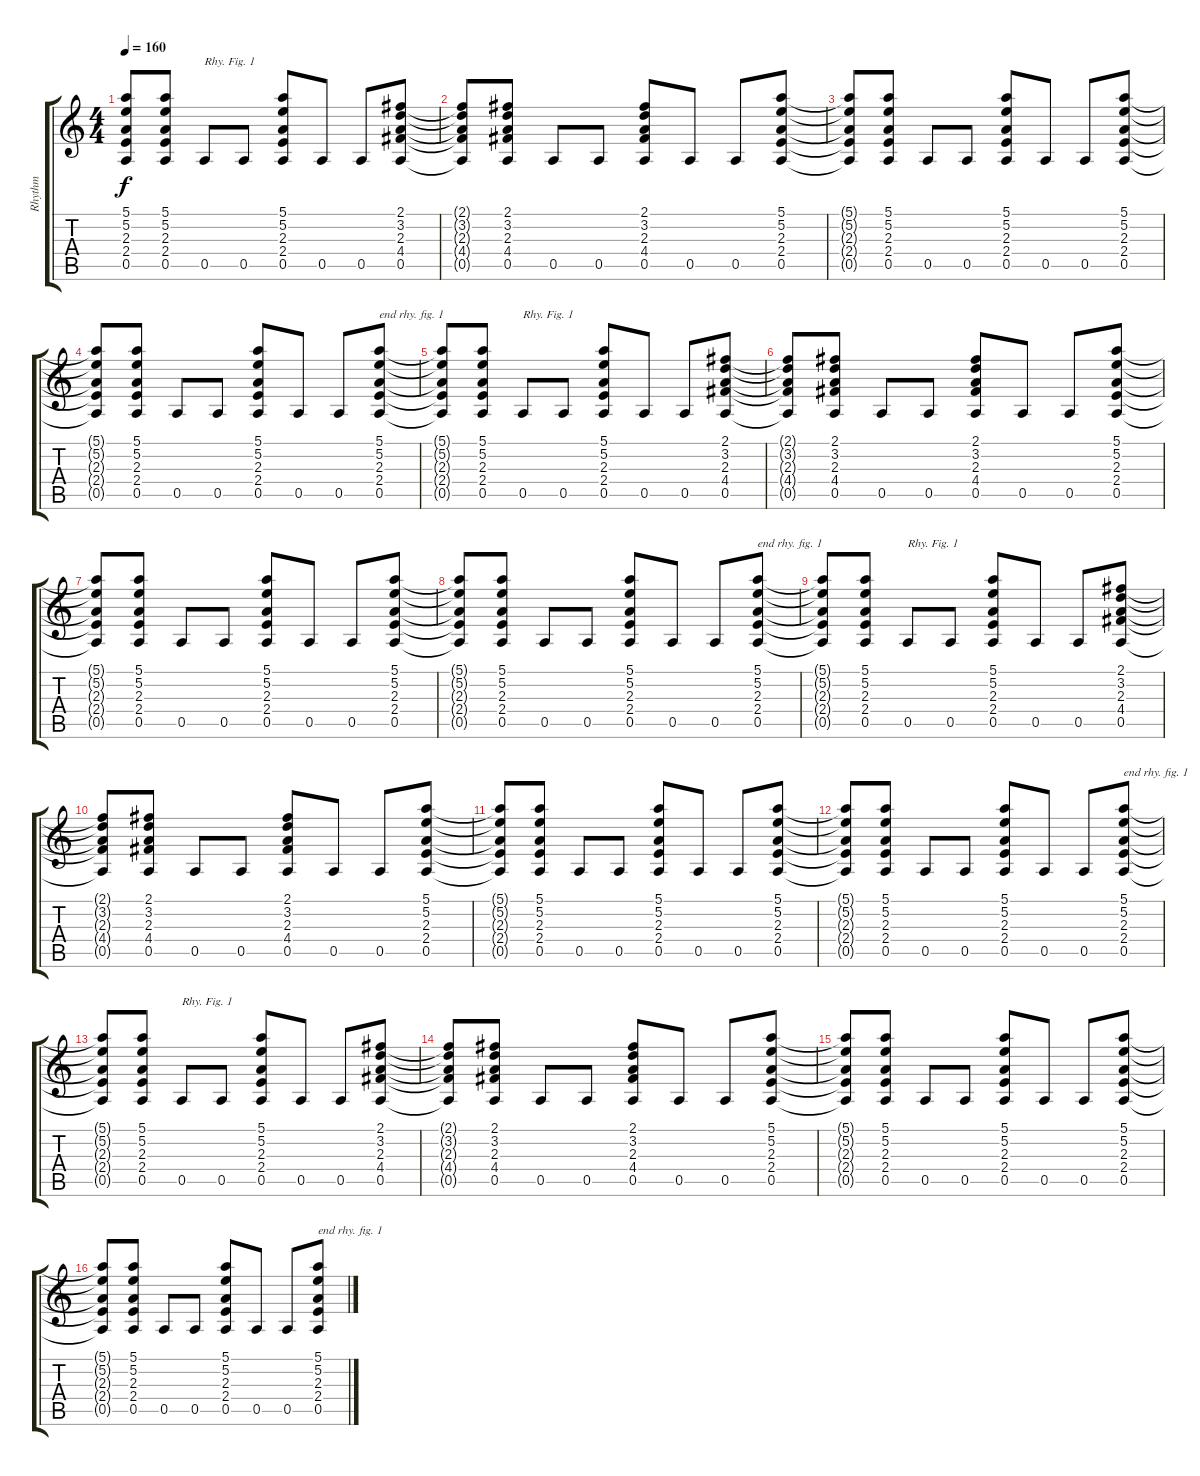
\track ("Rhythm" "Rhythm") {instrument overdrivenguitar}
\staff {score tabs}
\tuning (E4 B3 G3 D3 A2 E2) {hide}
\ts (4 4)
\tempo 160
\clef g2
\ks c
(5.1{t} 5.2{t} 2.3{t} 2.4{t} 0.5{t}).8{dy f} (5.1 5.2 2.3 2.4 0.5).8 0.5.8{txt "Rhy. Fig. 1"} 0.5.8 (5.1 5.2 2.3 2.4 0.5).8 0.5.8 0.5.8 (2.1 3.2 2.3 4.4 0.5).8 |
(2.1{t} 3.2{t} 2.3{t} 4.4{t} 0.5{t}).8 (2.1 3.2 2.3 4.4 0.5).8 0.5.8 0.5.8 (2.1 3.2 2.3 4.4 0.5).8 0.5.8 0.5.8 (5.1 5.2 2.3 2.4 0.5).8 |
(5.1{t} 5.2{t} 2.3{t} 2.4{t} 0.5{t}).8 (5.1 5.2 2.3 2.4 0.5).8 0.5.8 0.5.8 (5.1 5.2 2.3 2.4 0.5).8 0.5.8 0.5.8 (5.1 5.2 2.3 2.4 0.5).8 |
(5.1{t} 5.2{t} 2.3{t} 2.4{t} 0.5{t}).8 (5.1 5.2 2.3 2.4 0.5).8 0.5.8 0.5.8 (5.1 5.2 2.3 2.4 0.5).8 0.5.8 0.5.8 (5.1 5.2 2.3 2.4 0.5).8{txt "end rhy. fig. 1"} |
(5.1{t} 5.2{t} 2.3{t} 2.4{t} 0.5{t}).8 (5.1 5.2 2.3 2.4 0.5).8 0.5.8{txt "Rhy. Fig. 1"} 0.5.8 (5.1 5.2 2.3 2.4 0.5).8 0.5.8 0.5.8 (2.1 3.2 2.3 4.4 0.5).8 |
(2.1{t} 3.2{t} 2.3{t} 4.4{t} 0.5{t}).8 (2.1 3.2 2.3 4.4 0.5).8 0.5.8 0.5.8 (2.1 3.2 2.3 4.4 0.5).8 0.5.8 0.5.8 (5.1 5.2 2.3 2.4 0.5).8 |
(5.1{t} 5.2{t} 2.3{t} 2.4{t} 0.5{t}).8 (5.1 5.2 2.3 2.4 0.5).8 0.5.8 0.5.8 (5.1 5.2 2.3 2.4 0.5).8 0.5.8 0.5.8 (5.1 5.2 2.3 2.4 0.5).8 |
(5.1{t} 5.2{t} 2.3{t} 2.4{t} 0.5{t}).8 (5.1 5.2 2.3 2.4 0.5).8 0.5.8 0.5.8 (5.1 5.2 2.3 2.4 0.5).8 0.5.8 0.5.8 (5.1 5.2 2.3 2.4 0.5).8{txt "end rhy. fig. 1"} |
(5.1{t} 5.2{t} 2.3{t} 2.4{t} 0.5{t}).8 (5.1 5.2 2.3 2.4 0.5).8 0.5.8{txt "Rhy. Fig. 1"} 0.5.8 (5.1 5.2 2.3 2.4 0.5).8 0.5.8 0.5.8 (2.1 3.2 2.3 4.4 0.5).8 |
(2.1{t} 3.2{t} 2.3{t} 4.4{t} 0.5{t}).8 (2.1 3.2 2.3 4.4 0.5).8 0.5.8 0.5.8 (2.1 3.2 2.3 4.4 0.5).8 0.5.8 0.5.8 (5.1 5.2 2.3 2.4 0.5).8 |
(5.1{t} 5.2{t} 2.3{t} 2.4{t} 0.5{t}).8 (5.1 5.2 2.3 2.4 0.5).8 0.5.8 0.5.8 (5.1 5.2 2.3 2.4 0.5).8 0.5.8 0.5.8 (5.1 5.2 2.3 2.4 0.5).8 |
(5.1{t} 5.2{t} 2.3{t} 2.4{t} 0.5{t}).8 (5.1 5.2 2.3 2.4 0.5).8 0.5.8 0.5.8 (5.1 5.2 2.3 2.4 0.5).8 0.5.8 0.5.8 (5.1 5.2 2.3 2.4 0.5).8{txt "end rhy. fig. 1"} |
(5.1{t} 5.2{t} 2.3{t} 2.4{t} 0.5{t}).8 (5.1 5.2 2.3 2.4 0.5).8 0.5.8{txt "Rhy. Fig. 1"} 0.5.8 (5.1 5.2 2.3 2.4 0.5).8 0.5.8 0.5.8 (2.1 3.2 2.3 4.4 0.5).8 |
(2.1{t} 3.2{t} 2.3{t} 4.4{t} 0.5{t}).8 (2.1 3.2 2.3 4.4 0.5).8 0.5.8 0.5.8 (2.1 3.2 2.3 4.4 0.5).8 0.5.8 0.5.8 (5.1 5.2 2.3 2.4 0.5).8 |
(5.1{t} 5.2{t} 2.3{t} 2.4{t} 0.5{t}).8 (5.1 5.2 2.3 2.4 0.5).8 0.5.8 0.5.8 (5.1 5.2 2.3 2.4 0.5).8 0.5.8 0.5.8 (5.1 5.2 2.3 2.4 0.5).8 |
(5.1{t} 5.2{t} 2.3{t} 2.4{t} 0.5{t}).8 (5.1 5.2 2.3 2.4 0.5).8 0.5.8 0.5.8 (5.1 5.2 2.3 2.4 0.5).8 0.5.8 0.5.8 (5.1 5.2 2.3 2.4 0.5).8{txt "end rhy. fig. 1"}
